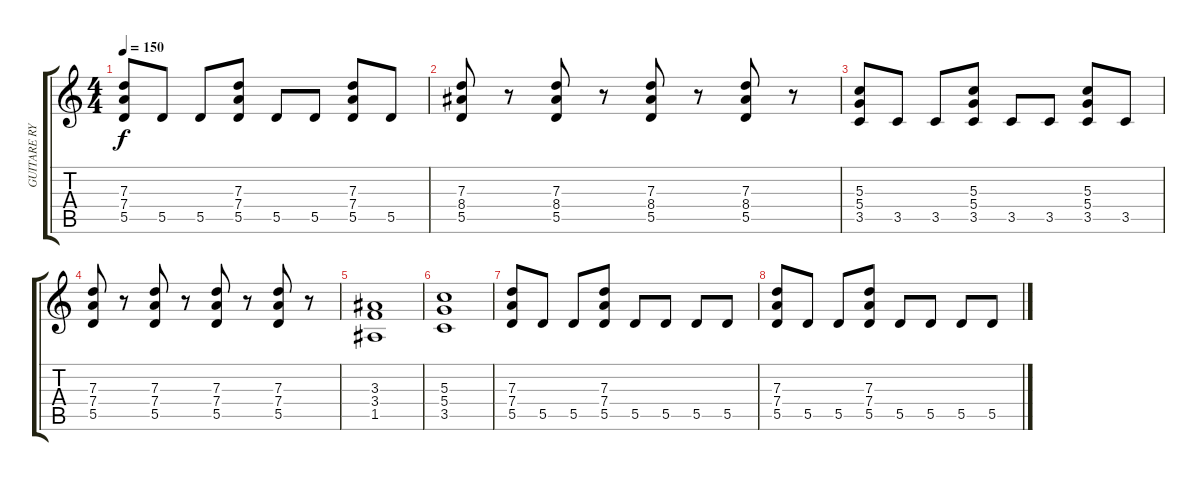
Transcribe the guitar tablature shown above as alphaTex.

\track ("GUITARE RYTHMIQUE" "GUITARE RY") {instrument distortionguitar}
\staff {score tabs}
\tuning (E4 B3 G3 D3 A2 E2) {hide}
\ts (4 4)
\tempo 150
\clef g2
\ks c
(7.3 7.4 5.5).8{dy f} 5.5.8 5.5.8 (7.3 7.4 5.5).8 5.5.8 5.5.8 (7.3 7.4 5.5).8 5.5.8 |
(7.3 8.4 5.5).8 r.8 (7.3 8.4 5.5).8 r.8 (7.3 8.4 5.5).8 r.8 (7.3 8.4 5.5).8 r.8 |
(5.3 5.4 3.5).8 3.5.8 3.5.8 (5.3 5.4 3.5).8 3.5.8 3.5.8 (5.3 5.4 3.5).8 3.5.8 |
(7.3 7.4 5.5).8 r.8 (7.3 7.4 5.5).8 r.8 (7.3 7.4 5.5).8 r.8 (7.3 7.4 5.5).8 r.8 |
(3.3 3.4 1.5).1 |
(5.3 5.4 3.5).1 |
(7.3 7.4 5.5).8 5.5.8 5.5.8 (7.3 7.4 5.5).8 5.5.8 5.5.8 5.5.8 5.5.8 |
(7.3 7.4 5.5).8 5.5.8 5.5.8 (7.3 7.4 5.5).8 5.5.8 5.5.8 5.5.8 5.5.8
